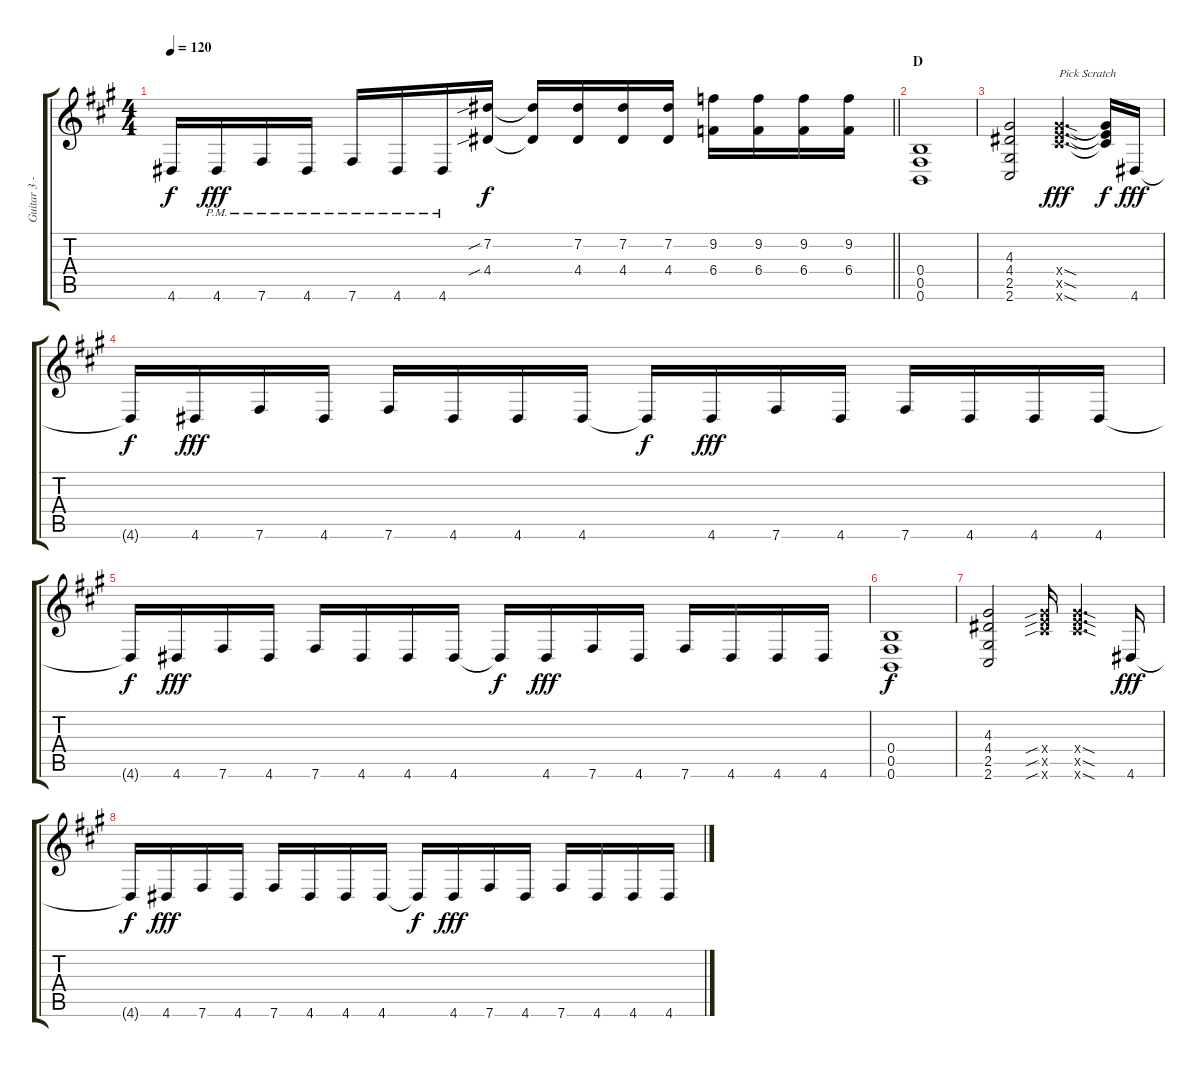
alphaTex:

\track ("Guitar 3 - Aoi" "Guitar 3 -") {instrument distortionguitar}
\staff {score tabs}
\tuning (Db4 Ab3 E3 B2 Gb2 B1) {hide}
\ts (4 4)
\tempo 120
\clef g2
\barLineRight lightlight
\ks a
4.6{t}.16{dy f} 4.6{pm}.16{dy fff} 7.6{pm}.16 4.6{pm}.16 7.6{pm}.16 4.6{pm}.16 4.6{pm}.16 (7.2{sib} 4.4{sib}).16{dy f} (7.2{t} 4.4{t}).16 (7.2 4.4).16 (7.2 4.4).16 (7.2 4.4).16 (9.2 6.4).16 (9.2 6.4).16 (9.2 6.4).16 (9.2 6.4).16 |
\section ("" "D")
(0.4 0.5 0.6).1 |
(4.3 4.4 2.5 2.6).2 (9.4{sod x} 10.5{sod x} 14.6{sod x}).4{d txt "Pick Scratch" dy fff} (9.4{t} 10.5{t} 14.6{t}).16{dy f} 4.6.16{dy fff} |
4.6{t}.16{dy f} 4.6.16{dy fff} 7.6.16 4.6.16 7.6.16 4.6.16 4.6.16 4.6.16 4.6{t}.16{dy f} 4.6.16{dy fff} 7.6.16 4.6.16 7.6.16 4.6.16 4.6.16 4.6.16 |
4.6{t}.16{dy f} 4.6.16{dy fff} 7.6.16 4.6.16 7.6.16 4.6.16 4.6.16 4.6.16 4.6{t}.16{dy f} 4.6.16{dy fff} 7.6.16 4.6.16 7.6.16 4.6.16 4.6.16 4.6.16 |
(0.4 0.5 0.6).1{dy f} |
(4.3 4.4 2.5 2.6).2 (9.4{sib x} 10.5{sib x} 14.6{sib x}).16 (9.4{sod x} 10.5{sod x} 14.6{sod x}).4{d} 4.6.16{dy fff} |
4.6{t}.16{dy f} 4.6.16{dy fff} 7.6.16 4.6.16 7.6.16 4.6.16 4.6.16 4.6.16 4.6{t}.16{dy f} 4.6.16{dy fff} 7.6.16 4.6.16 7.6.16 4.6.16 4.6.16 4.6.16
